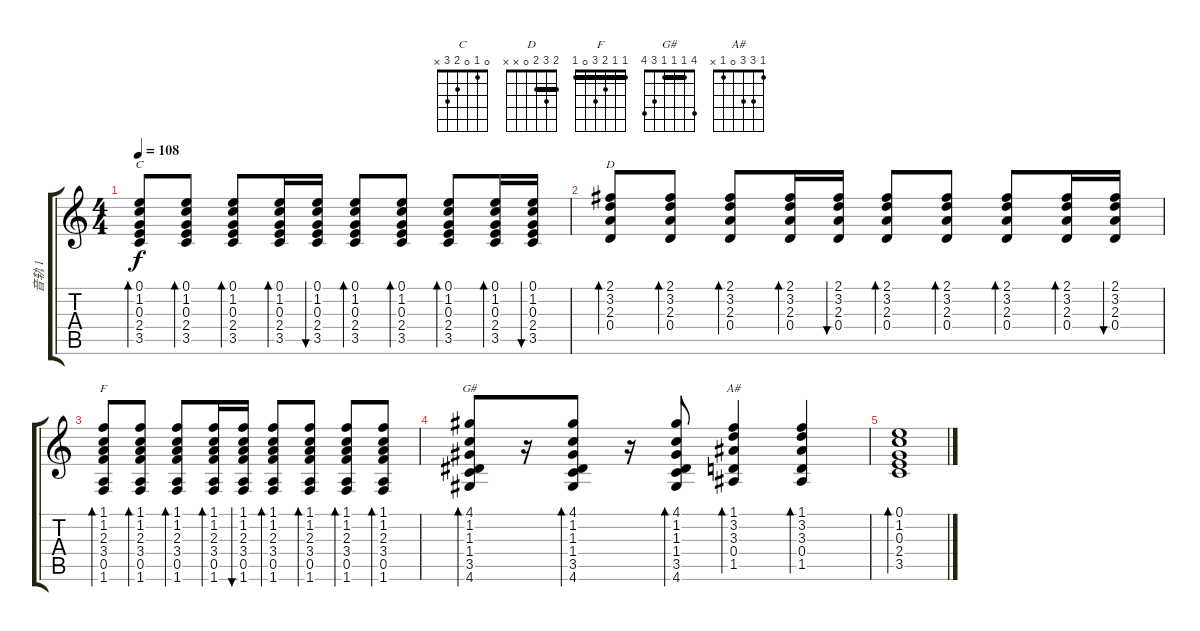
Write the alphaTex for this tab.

\track ("音轨 1" "音轨 1") {instrument acousticguitarsteel}
\staff {score tabs}
\tuning (E4 B3 G3 D3 A2 E2) {hide}
\chord ("C" 0 1 0 2 3 x)
\chord ("D" 2 3 2 0 x x) {barre 2}
\chord ("F" 1 1 2 3 0 1) {barre 1}
\chord ("G#" 4 1 1 1 3 4) {barre 1}
\chord ("A#" 1 3 3 0 1 x)
\ts (4 4)
\tempo 108
\clef g2
\ks c
(0.1 1.2 0.3 2.4 3.5).8{bd 60 ch "C" dy f} (0.1 1.2 0.3 2.4 3.5).8{bd 60} (0.1 1.2 0.3 2.4 3.5).8{bd 60} (0.1 1.2 0.3 2.4 3.5).16{bd 60} (0.1 1.2 0.3 2.4 3.5).16{bu 60} (0.1 1.2 0.3 2.4 3.5).8{bd 60} (0.1 1.2 0.3 2.4 3.5).8{bd 60} (0.1 1.2 0.3 2.4 3.5).8{bd 60} (0.1 1.2 0.3 2.4 3.5).16{bd 60} (0.1 1.2 0.3 2.4 3.5).16{bu 60} |
(2.1 3.2 2.3 0.4).8{bd 60 ch "D"} (2.1 3.2 2.3 0.4).8{bd 60} (2.1 3.2 2.3 0.4).8{bd 60} (2.1 3.2 2.3 0.4).16{bd 60} (2.1 3.2 2.3 0.4).16{bu 60} (2.1 3.2 2.3 0.4).8{bd 60} (2.1 3.2 2.3 0.4).8{bd 60} (2.1 3.2 2.3 0.4).8{bd 60} (2.1 3.2 2.3 0.4).16{bd 60} (2.1 3.2 2.3 0.4).16{bu 60} |
(1.1 1.2 2.3 3.4 0.5 1.6).8{bd 60 ch "F"} (1.1 1.2 2.3 3.4 0.5 1.6).8{bd 60} (1.1 1.2 2.3 3.4 0.5 1.6).8{bd 60} (1.1 1.2 2.3 3.4 0.5 1.6).16{bd 60} (1.1 1.2 2.3 3.4 0.5 1.6).16{bu 60} (1.1 1.2 2.3 3.4 0.5 1.6).8{bd 60} (1.1 1.2 2.3 3.4 0.5 1.6).8{bd 60} (1.1 1.2 2.3 3.4 0.5 1.6).8{bd 60} (1.1 1.2 2.3 3.4 0.5 1.6).8{bd 60} |
(4.1 1.2 1.3 1.4 3.5 4.6).8{bd 60 ch "G#"} r.16 (4.1 1.2 1.3 1.4 3.5 4.6).8{bd 60} r.16 (4.1 1.2 1.3 1.4 3.5 4.6).8{bd 60} (1.1 3.2 3.3 0.4 1.5).4{bd 60 ch "A#"} (1.1 3.2 3.3 0.4 1.5).4{bd 60} |
(0.1 1.2 0.3 2.4 3.5).1{bd 60}
